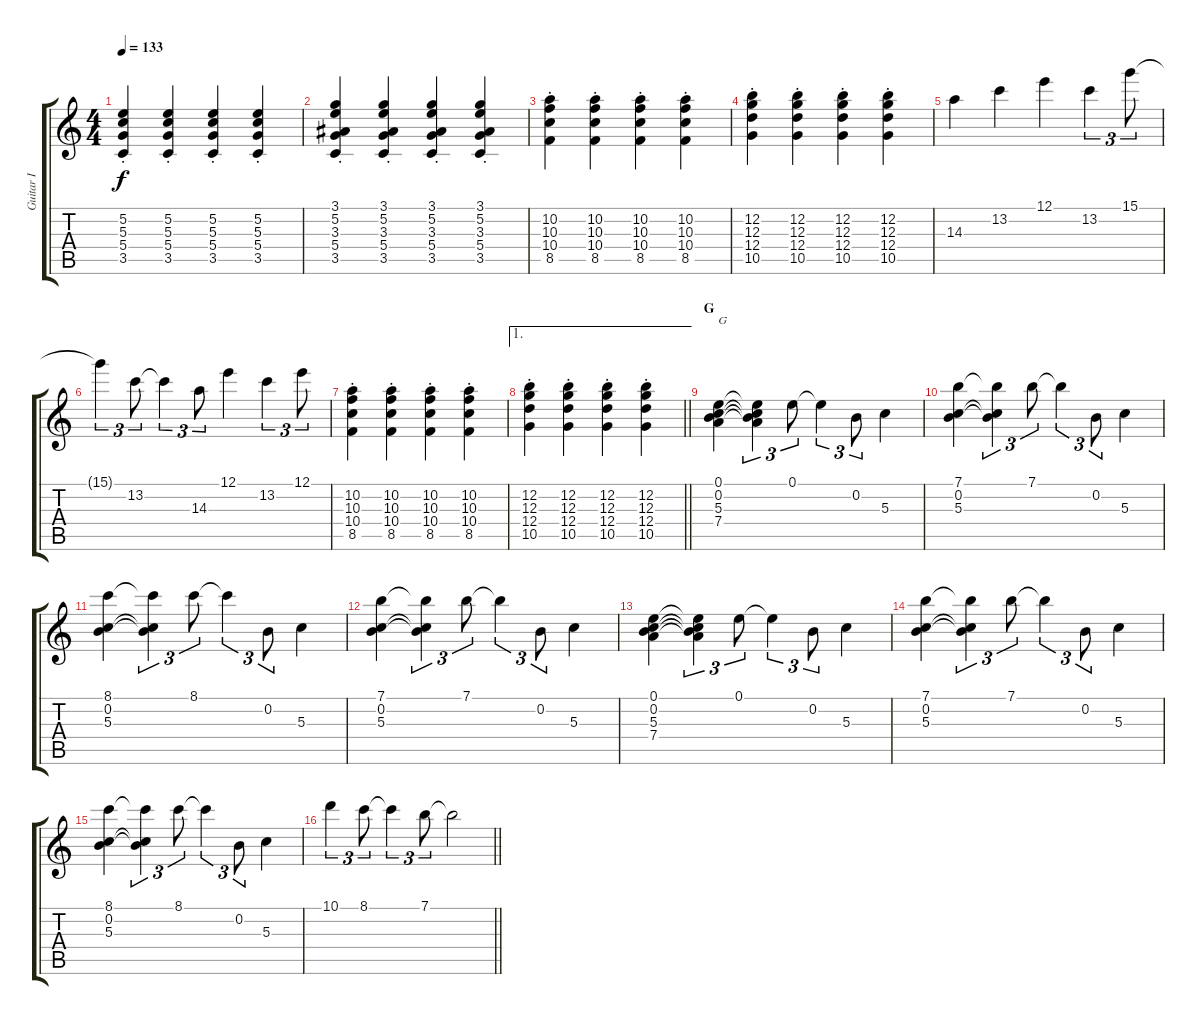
\track ("Guitar I" "Guitar I") {instrument acousticguitarnylon}
\staff {score tabs}
\tuning (E4 B3 G3 D3 A2 E2) {hide}
\ts (4 4)
\tempo 133
\clef g2
\ks c
(5.2{st} 5.3{st} 5.4{st} 3.5{st}).4{dy f} (5.2{st} 5.3{st} 5.4{st} 3.5{st}).4 (5.2{st} 5.3{st} 5.4{st} 3.5{st}).4 (5.2{st} 5.3{st} 5.4{st} 3.5{st}).4 |
(3.1{st} 5.2{st} 3.3{st} 5.4{st} 3.5{st}).4 (3.1{st} 5.2{st} 3.3{st} 5.4{st} 3.5{st}).4 (3.1{st} 5.2{st} 3.3{st} 5.4{st} 3.5{st}).4 (3.1{st} 5.2{st} 3.3{st} 5.4{st} 3.5{st}).4 |
(10.2{st} 10.3{st} 10.4{st} 8.5{st}).4 (10.2{st} 10.3{st} 10.4{st} 8.5{st}).4 (10.2{st} 10.3{st} 10.4{st} 8.5{st}).4 (10.2{st} 10.3{st} 10.4{st} 8.5{st}).4 |
(12.2{st} 12.3{st} 12.4{st} 10.5{st}).4 (12.2{st} 12.3{st} 12.4{st} 10.5{st}).4 (12.2{st} 12.3{st} 12.4{st} 10.5{st}).4 (12.2{st} 12.3{st} 12.4{st} 10.5{st}).4 |
14.3.4 13.2.4 12.1.4 13.2.4{tu (3 2)} 15.1.8{tu (3 2)} |
15.1{t}.4{tu (3 2)} 13.2.8{tu (3 2)} 13.2{t}.4{tu (3 2)} 14.3.8{tu (3 2)} 12.1.4 13.2.4{tu (3 2)} 12.1.8{tu (3 2)} |
(10.2{st} 10.3{st} 10.4{st} 8.5{st}).4 (10.2{st} 10.3{st} 10.4{st} 8.5{st}).4 (10.2{st} 10.3{st} 10.4{st} 8.5{st}).4 (10.2{st} 10.3{st} 10.4{st} 8.5{st}).4 |
\ae 1
\barLineRight lightlight
(12.2{st} 12.3{st} 12.4{st} 10.5{st}).4 (12.2{st} 12.3{st} 12.4{st} 10.5{st}).4 (12.2{st} 12.3{st} 12.4{st} 10.5{st}).4 (12.2{st} 12.3{st} 12.4{st} 10.5{st}).4 |
\section ("" "G")
(0.1 0.2 5.3 7.4).4{txt "G"} (0.1{t} 0.2{t} 5.3{t} 7.4{t}).4{tu (3 2)} 0.1.8{tu (3 2)} 0.1{t}.4{tu (3 2)} 0.2.8{tu (3 2)} 5.3.4 |
(7.1 0.2 5.3).4 (7.1{t} 0.2{t} 5.3{t}).4{tu (3 2)} 7.1.8{tu (3 2)} 7.1{t}.4{tu (3 2)} 0.2.8{tu (3 2)} 5.3.4 |
(8.1 0.2 5.3).4 (8.1{t} 0.2{t} 5.3{t}).4{tu (3 2)} 8.1.8{tu (3 2)} 8.1{t}.4{tu (3 2)} 0.2.8{tu (3 2)} 5.3.4 |
(7.1 0.2 5.3).4 (7.1{t} 0.2{t} 5.3{t}).4{tu (3 2)} 7.1.8{tu (3 2)} 7.1{t}.4{tu (3 2)} 0.2.8{tu (3 2)} 5.3.4 |
(0.1 0.2 5.3 7.4).4 (0.1{t} 0.2{t} 5.3{t} 7.4{t}).4{tu (3 2)} 0.1.8{tu (3 2)} 0.1{t}.4{tu (3 2)} 0.2.8{tu (3 2)} 5.3.4 |
(7.1 0.2 5.3).4 (7.1{t} 0.2{t} 5.3{t}).4{tu (3 2)} 7.1.8{tu (3 2)} 7.1{t}.4{tu (3 2)} 0.2.8{tu (3 2)} 5.3.4 |
(8.1 0.2 5.3).4 (8.1{t} 0.2{t} 5.3{t}).4{tu (3 2)} 8.1.8{tu (3 2)} 8.1{t}.4{tu (3 2)} 0.2.8{tu (3 2)} 5.3.4 |
\barLineRight lightlight
10.1.4{tu (3 2)} 8.1.8{tu (3 2)} 8.1{t}.4{tu (3 2)} 7.1.8{tu (3 2)} 7.1{t}.2
